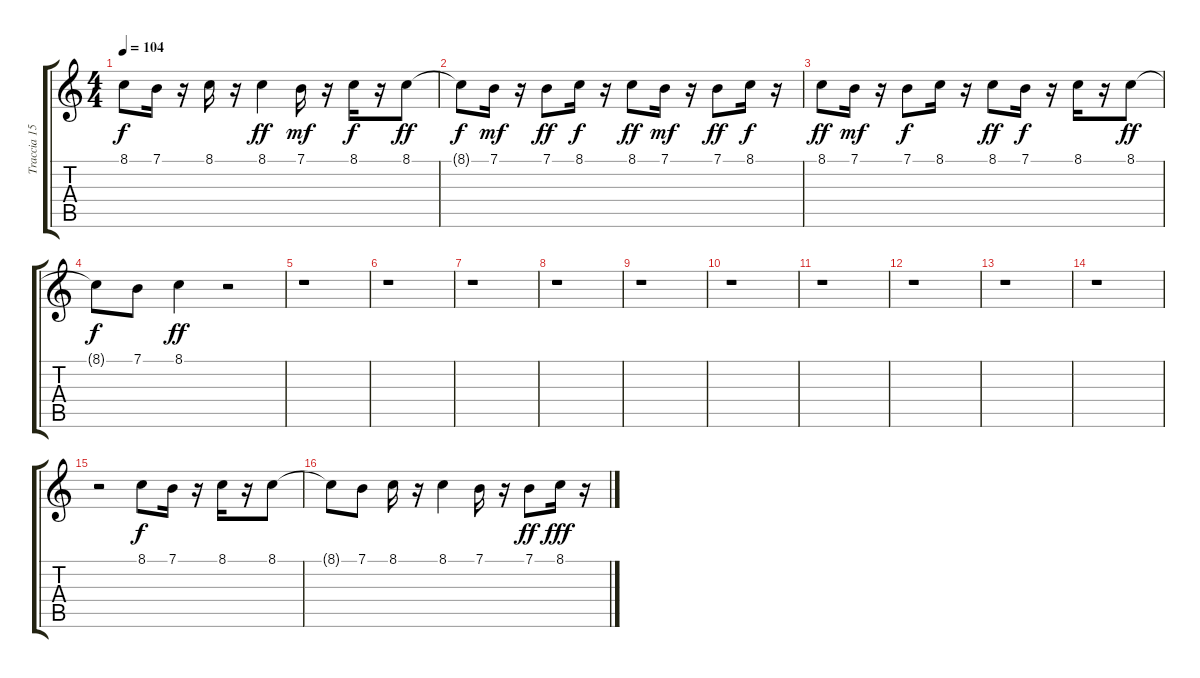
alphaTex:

\track ("Traccia 15" "Traccia 15") {instrument drawbarorgan}
\staff {score tabs}
\tuning (E4 B3 G3 D3 A2 E2) {hide}
\ts (4 4)
\tempo 104
\clef g2
\ks c
8.1{t}.8{dy f} 7.1.16 r.16 8.1.16 r.16 8.1.4{dy ff} 7.1.16{dy mf} r.16 8.1.16{dy f} r.16 8.1.8{dy ff} |
8.1{t}.8{dy f} 7.1.16{dy mf} r.16 7.1.8{dy ff} 8.1.16{dy f} r.16 8.1.8{dy ff} 7.1.16{dy mf} r.16 7.1.8{dy ff} 8.1.16{dy f} r.16 |
8.1.8{dy ff} 7.1.16{dy mf} r.16 7.1.8{dy f} 8.1.16 r.16 8.1.8{dy ff} 7.1.16{dy f} r.16 8.1.16 r.16 8.1.8{dy ff} |
8.1{t}.8{dy f} 7.1.8 8.1.4{dy ff} r.2 |
r.1 |
r.1 |
r.1 |
r.1 |
r.1 |
r.1 |
r.1 |
r.1 |
r.1 |
r.1 |
r.2 8.1.8{dy f} 7.1.16 r.16 8.1.16 r.16 8.1.8 |
8.1{t}.8 7.1.8 8.1.16 r.16 8.1.4 7.1.16 r.16 7.1.8{dy ff} 8.1.16{dy fff} r.16
